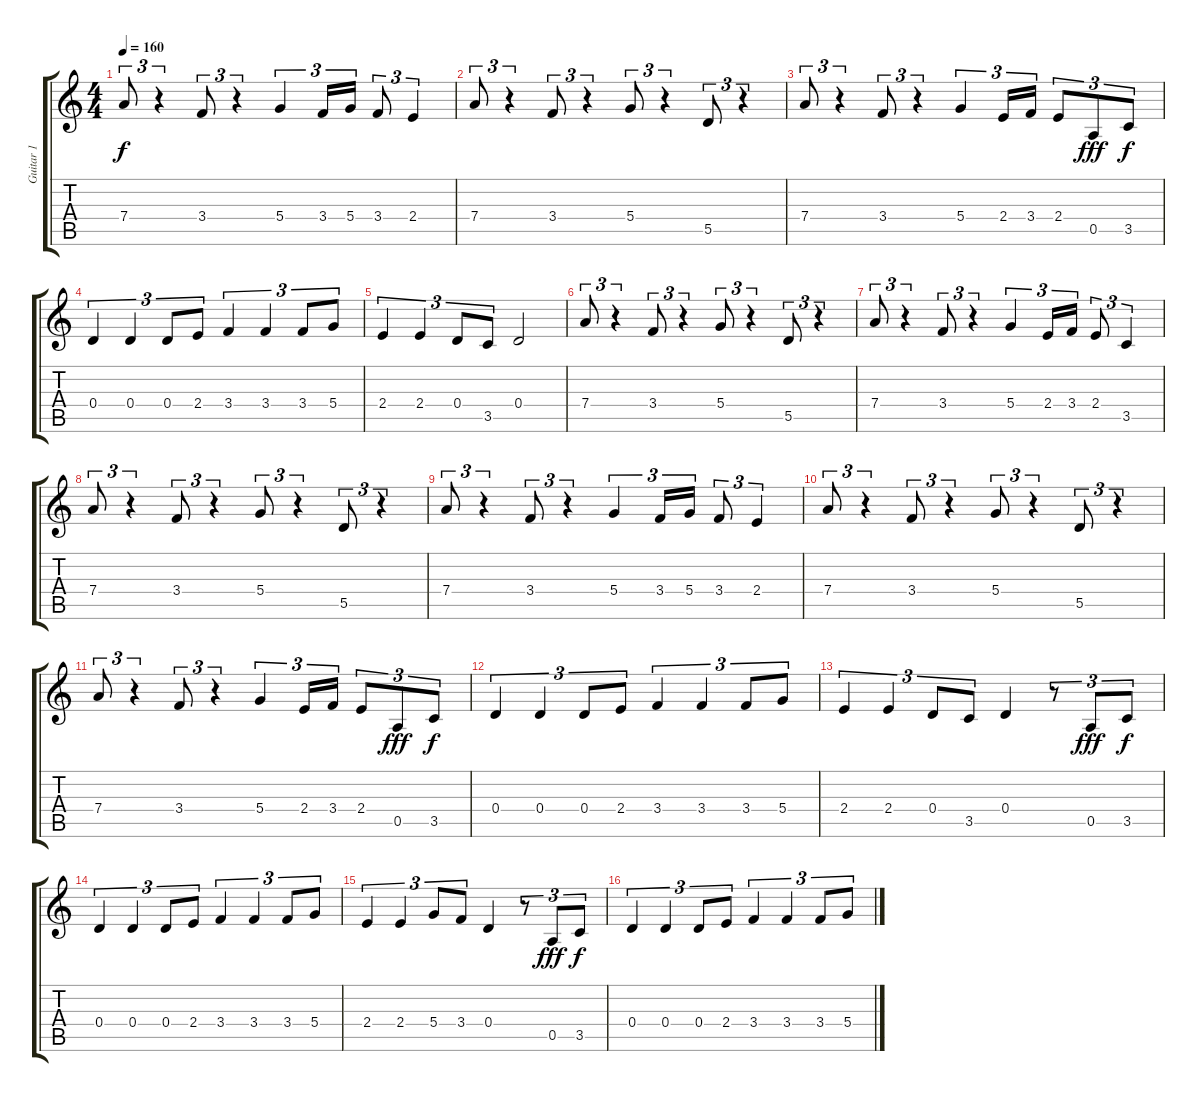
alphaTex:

\track ("Guitar 1" "Guitar 1") {instrument acousticguitarsteel}
\staff {score tabs}
\tuning (E4 B3 G3 D3 A2 D2) {hide}
\ts (4 4)
\tempo 160
\clef g2
\ks c
7.4.8{tu (3 2) dy f} r.4{tu (3 2)} 3.4.8{tu (3 2)} r.4{tu (3 2)} 5.4.4{tu (3 2)} 3.4.16{tu (3 2)} 5.4.16{tu (3 2)} 3.4.8{tu (3 2)} 2.4.4{tu (3 2)} |
7.4.8{tu (3 2)} r.4{tu (3 2)} 3.4.8{tu (3 2)} r.4{tu (3 2)} 5.4.8{tu (3 2)} r.4{tu (3 2)} 5.5.8{tu (3 2)} r.4{tu (3 2)} |
7.4.8{tu (3 2)} r.4{tu (3 2)} 3.4.8{tu (3 2)} r.4{tu (3 2)} 5.4.4{tu (3 2)} 2.4.16{tu (3 2)} 3.4.16{tu (3 2)} 2.4.8{tu (3 2)} 0.5.8{tu (3 2) dy fff} 3.5.8{tu (3 2) dy f} |
0.4.4{tu (3 2)} 0.4.4{tu (3 2)} 0.4.8{tu (3 2)} 2.4.8{tu (3 2)} 3.4.4{tu (3 2)} 3.4.4{tu (3 2)} 3.4.8{tu (3 2)} 5.4.8{tu (3 2)} |
2.4.4{tu (3 2)} 2.4.4{tu (3 2)} 0.4.8{tu (3 2)} 3.5.8{tu (3 2)} 0.4.2 |
7.4.8{tu (3 2)} r.4{tu (3 2)} 3.4.8{tu (3 2)} r.4{tu (3 2)} 5.4.8{tu (3 2)} r.4{tu (3 2)} 5.5.8{tu (3 2)} r.4{tu (3 2)} |
7.4.8{tu (3 2)} r.4{tu (3 2)} 3.4.8{tu (3 2)} r.4{tu (3 2)} 5.4.4{tu (3 2)} 2.4.16{tu (3 2)} 3.4.16{tu (3 2)} 2.4.8{tu (3 2)} 3.5.4{tu (3 2)} |
7.4.8{tu (3 2)} r.4{tu (3 2)} 3.4.8{tu (3 2)} r.4{tu (3 2)} 5.4.8{tu (3 2)} r.4{tu (3 2)} 5.5.8{tu (3 2)} r.4{tu (3 2)} |
7.4.8{tu (3 2)} r.4{tu (3 2)} 3.4.8{tu (3 2)} r.4{tu (3 2)} 5.4.4{tu (3 2)} 3.4.16{tu (3 2)} 5.4.16{tu (3 2)} 3.4.8{tu (3 2)} 2.4.4{tu (3 2)} |
7.4.8{tu (3 2)} r.4{tu (3 2)} 3.4.8{tu (3 2)} r.4{tu (3 2)} 5.4.8{tu (3 2)} r.4{tu (3 2)} 5.5.8{tu (3 2)} r.4{tu (3 2)} |
7.4.8{tu (3 2)} r.4{tu (3 2)} 3.4.8{tu (3 2)} r.4{tu (3 2)} 5.4.4{tu (3 2)} 2.4.16{tu (3 2)} 3.4.16{tu (3 2)} 2.4.8{tu (3 2)} 0.5.8{tu (3 2) dy fff} 3.5.8{tu (3 2) dy f} |
0.4.4{tu (3 2)} 0.4.4{tu (3 2)} 0.4.8{tu (3 2)} 2.4.8{tu (3 2)} 3.4.4{tu (3 2)} 3.4.4{tu (3 2)} 3.4.8{tu (3 2)} 5.4.8{tu (3 2)} |
2.4.4{tu (3 2)} 2.4.4{tu (3 2)} 0.4.8{tu (3 2)} 3.5.8{tu (3 2)} 0.4.4 r.8{tu (3 2)} 0.5.8{tu (3 2) dy fff} 3.5.8{tu (3 2) dy f} |
0.4.4{tu (3 2)} 0.4.4{tu (3 2)} 0.4.8{tu (3 2)} 2.4.8{tu (3 2)} 3.4.4{tu (3 2)} 3.4.4{tu (3 2)} 3.4.8{tu (3 2)} 5.4.8{tu (3 2)} |
2.4.4{tu (3 2)} 2.4.4{tu (3 2)} 5.4.8{tu (3 2)} 3.4.8{tu (3 2)} 0.4.4 r.8{tu (3 2)} 0.5.8{tu (3 2) dy fff} 3.5.8{tu (3 2) dy f} |
0.4.4{tu (3 2)} 0.4.4{tu (3 2)} 0.4.8{tu (3 2)} 2.4.8{tu (3 2)} 3.4.4{tu (3 2)} 3.4.4{tu (3 2)} 3.4.8{tu (3 2)} 5.4.8{tu (3 2)}
